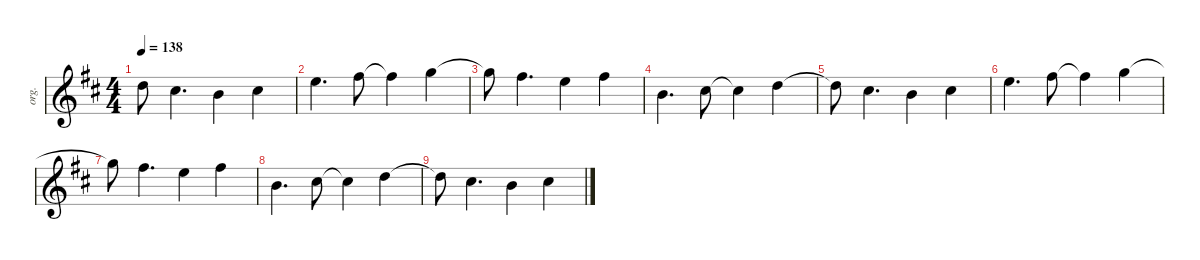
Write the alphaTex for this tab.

\hideDynamics
\bracketExtendMode groupsimilarinstruments
\otherSystemsTrackNameOrientation horizontal
\track ("Organ" "org.") {instrument rockorgan}
\staff {score}
\tuning (E4 B3 G3 D3 A2 E2)
\ts (4 4)
\tempo 138
\clef g2
\ks d
10.1{t acc forcenatural}.8{dy mf} 9.1{acc #}.4{d} 7.1{acc forcenatural}.4 9.1{acc #}.4 |
12.1{acc forcenatural}.4{d} 14.1{acc #}.8 14.1{t acc #}.4 15.1{acc forcenatural}.4 |
15.1{t acc forcenatural}.8 14.1{acc #}.4{d} 12.1{acc forcenatural}.4 14.1{acc #}.4 |
7.1{acc forcenatural}.4{d} 9.1{acc #}.8 9.1{t acc #}.4 10.1{acc forcenatural}.4 |
10.1{t acc forcenatural}.8 9.1{acc #}.4{d} 7.1{acc forcenatural}.4 9.1{acc #}.4 |
12.1{acc forcenatural}.4{d} 14.1{acc #}.8 14.1{t acc #}.4 15.1{acc forcenatural}.4 |
15.1{t acc forcenatural}.8 14.1{acc #}.4{d} 12.1{acc forcenatural}.4 14.1{acc #}.4 |
7.1{acc forcenatural}.4{d} 9.1{acc #}.8 9.1{t acc #}.4 10.1{acc forcenatural}.4 |
10.1{t acc forcenatural}.8 9.1{acc #}.4{d} 7.1{acc forcenatural}.4 9.1{acc #}.4
